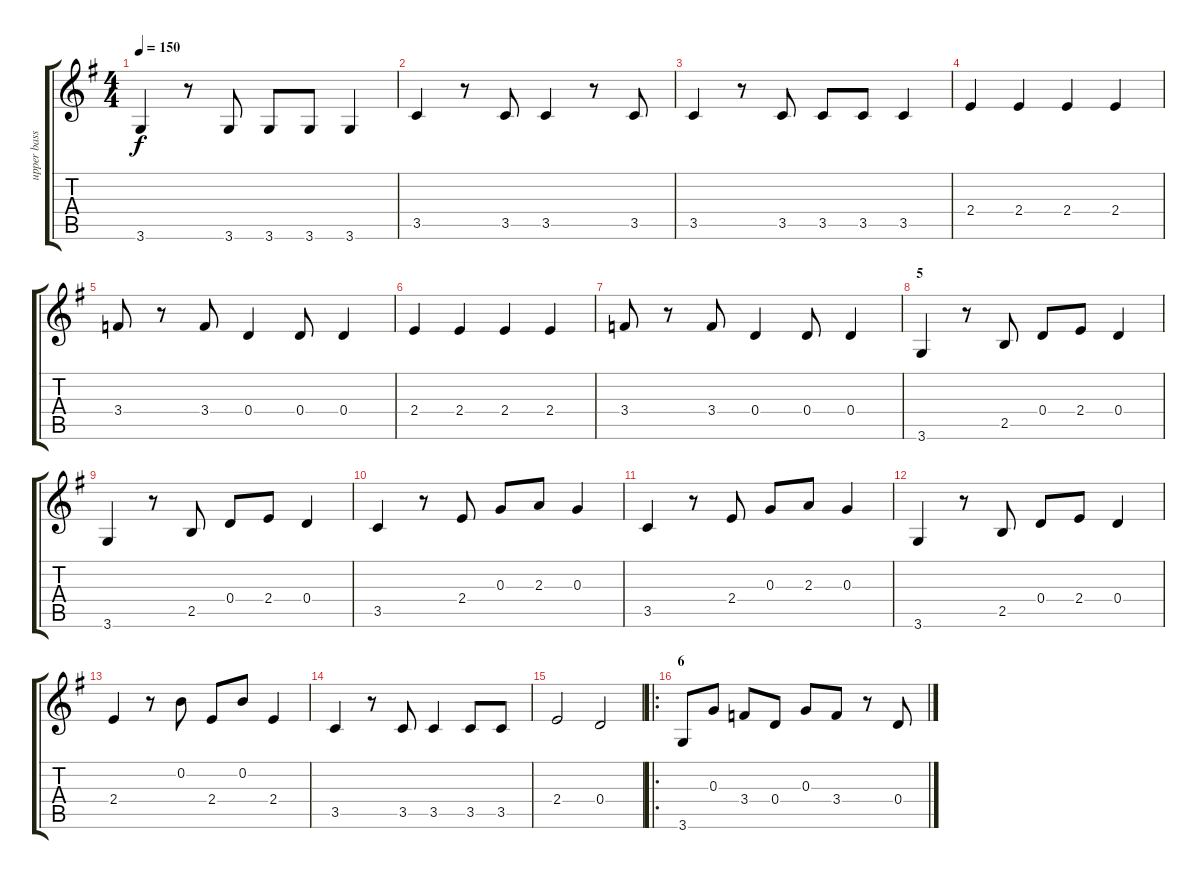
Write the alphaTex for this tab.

\track ("upper bass" "upper bass") {instrument acousticguitarnylon}
\staff {score tabs}
\tuning (E4 B3 G3 D3 A2 E2) {hide}
\ts (4 4)
\tempo 150
\clef g2
\ks g
3.6.4{dy f} r.8 3.6.8 3.6.8 3.6.8 3.6.4 |
3.5.4 r.8 3.5.8 3.5.4 r.8 3.5.8 |
3.5.4 r.8 3.5.8 3.5.8 3.5.8 3.5.4 |
2.4.4 2.4.4 2.4.4 2.4.4 |
3.4.8 r.8 3.4.8 0.4.4 0.4.8 0.4.4 |
2.4.4 2.4.4 2.4.4 2.4.4 |
3.4.8 r.8 3.4.8 0.4.4 0.4.8 0.4.4 |
\section ("" "5")
3.6.4 r.8 2.5.8 0.4.8 2.4.8 0.4.4 |
3.6.4 r.8 2.5.8 0.4.8 2.4.8 0.4.4 |
3.5.4 r.8 2.4.8 0.3.8 2.3.8 0.3.4 |
3.5.4 r.8 2.4.8 0.3.8 2.3.8 0.3.4 |
3.6.4 r.8 2.5.8 0.4.8 2.4.8 0.4.4 |
2.4.4 r.8 0.2.8 2.4.8 0.2.8 2.4.4 |
3.5.4 r.8 3.5.8 3.5.4 3.5.8 3.5.8 |
2.4.2 0.4.2 |
\ro
\section ("" "6")
3.6.8 0.3.8 3.4.8 0.4.8 0.3.8 3.4.8 r.8 0.4.8
